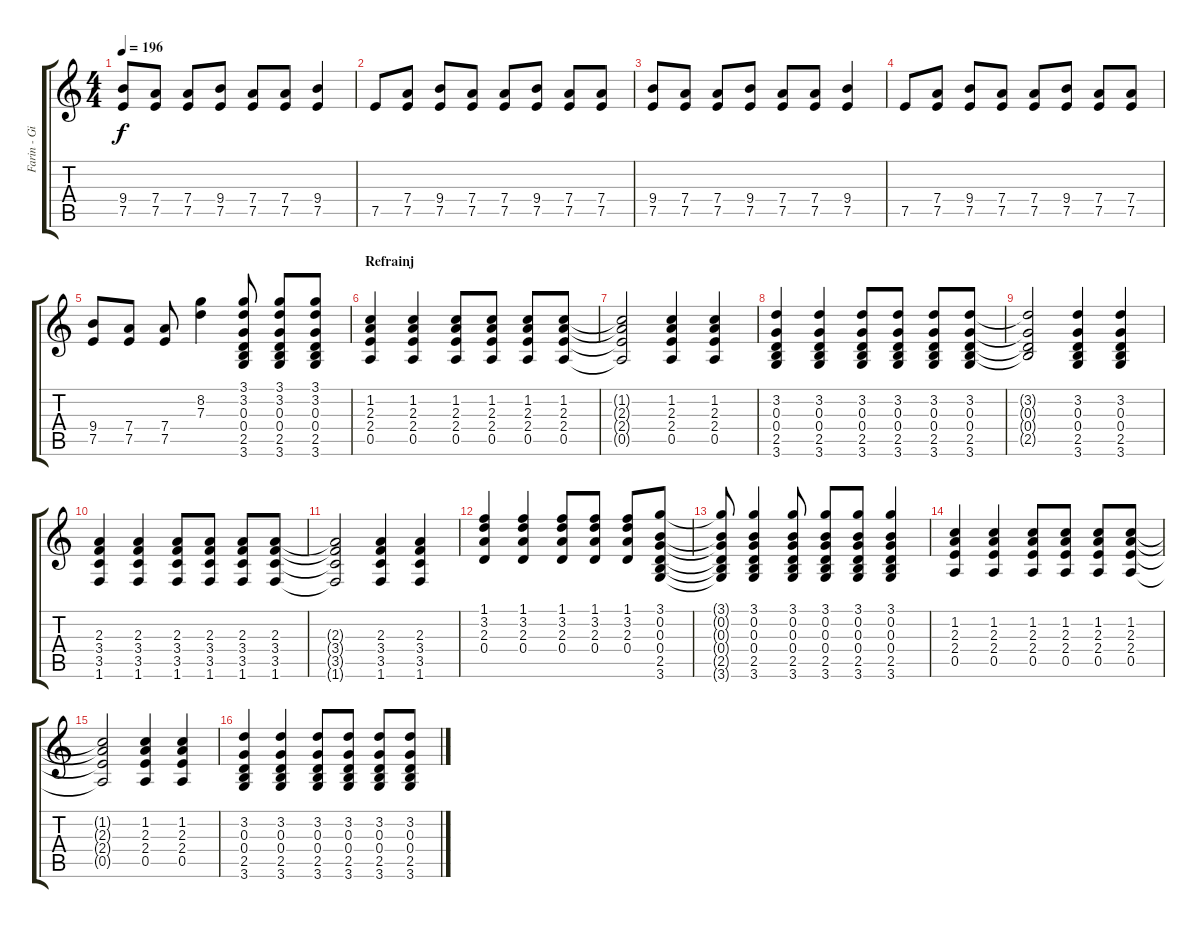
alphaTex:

\track ("Farin - Gitarre 2" "Farin - Gi") {instrument distortionguitar}
\staff {score tabs}
\tuning (E4 B3 G3 D3 A2 E2) {hide}
\ts (4 4)
\tempo 196
\clef g2
\ks c
(9.4 7.5).8{dy f} (7.4 7.5).8 (7.4 7.5).8 (9.4 7.5).8 (7.4 7.5).8 (7.4 7.5).8 (9.4 7.5).4 |
7.5.8 (7.4 7.5).8 (9.4 7.5).8 (7.4 7.5).8 (7.4 7.5).8 (9.4 7.5).8 (7.4 7.5).8 (7.4 7.5).8 |
(9.4 7.5).8 (7.4 7.5).8 (7.4 7.5).8 (9.4 7.5).8 (7.4 7.5).8 (7.4 7.5).8 (9.4 7.5).4 |
7.5.8 (7.4 7.5).8 (9.4 7.5).8 (7.4 7.5).8 (7.4 7.5).8 (9.4 7.5).8 (7.4 7.5).8 (7.4 7.5).8 |
(9.4 7.5).8 (7.4 7.5).8 (7.4 7.5).8 (8.2 7.3).4 (3.1 3.2 0.3 0.4 2.5 3.6).8 (3.1 3.2 0.3 0.4 2.5 3.6).8 (3.1 3.2 0.3 0.4 2.5 3.6).8 |
\section ("" "Refrainj")
(1.2 2.3 2.4 0.5).4 (1.2 2.3 2.4 0.5).4 (1.2 2.3 2.4 0.5).8 (1.2 2.3 2.4 0.5).8 (1.2 2.3 2.4 0.5).8 (1.2 2.3 2.4 0.5).8 |
(1.2{t} 2.3{t} 2.4{t} 0.5{t}).2 (1.2 2.3 2.4 0.5).4 (1.2 2.3 2.4 0.5).4 |
(3.2 0.3 0.4 2.5 3.6).4 (3.2 0.3 0.4 2.5 3.6).4 (3.2 0.3 0.4 2.5 3.6).8 (3.2 0.3 0.4 2.5 3.6).8 (3.2 0.3 0.4 2.5 3.6).8 (3.2 0.3 0.4 2.5 3.6).8 |
(3.2{t} 0.3{t} 0.4{t} 2.5{t}).2 (3.2 0.3 0.4 2.5 3.6).4 (3.2 0.3 0.4 2.5 3.6).4 |
(2.3 3.4 3.5 1.6).4 (2.3 3.4 3.5 1.6).4 (2.3 3.4 3.5 1.6).8 (2.3 3.4 3.5 1.6).8 (2.3 3.4 3.5 1.6).8 (2.3 3.4 3.5 1.6).8 |
(2.3{t} 3.4{t} 3.5{t} 1.6{t}).2 (2.3 3.4 3.5 1.6).4 (2.3 3.4 3.5 1.6).4 |
(1.1 3.2 2.3 0.4).4 (1.1 3.2 2.3 0.4).4 (1.1 3.2 2.3 0.4).8 (1.1 3.2 2.3 0.4).8 (1.1 3.2 2.3 0.4).8 (3.1 0.2 0.3 0.4 2.5 3.6).8 |
(3.1{t} 0.2{t} 0.3{t} 0.4{t} 2.5{t} 3.6{t}).8 (3.1 0.2 0.3 0.4 2.5 3.6).4 (3.1 0.2 0.3 0.4 2.5 3.6).8 (3.1 0.2 0.3 0.4 2.5 3.6).8 (3.1 0.2 0.3 0.4 2.5 3.6).8 (3.1 0.2 0.3 0.4 2.5 3.6).4 |
(1.2 2.3 2.4 0.5).4 (1.2 2.3 2.4 0.5).4 (1.2 2.3 2.4 0.5).8 (1.2 2.3 2.4 0.5).8 (1.2 2.3 2.4 0.5).8 (1.2 2.3 2.4 0.5).8 |
(1.2{t} 2.3{t} 2.4{t} 0.5{t}).2 (1.2 2.3 2.4 0.5).4 (1.2 2.3 2.4 0.5).4 |
(3.2 0.3 0.4 2.5 3.6).4 (3.2 0.3 0.4 2.5 3.6).4 (3.2 0.3 0.4 2.5 3.6).8 (3.2 0.3 0.4 2.5 3.6).8 (3.2 0.3 0.4 2.5 3.6).8 (3.2 0.3 0.4 2.5 3.6).8
